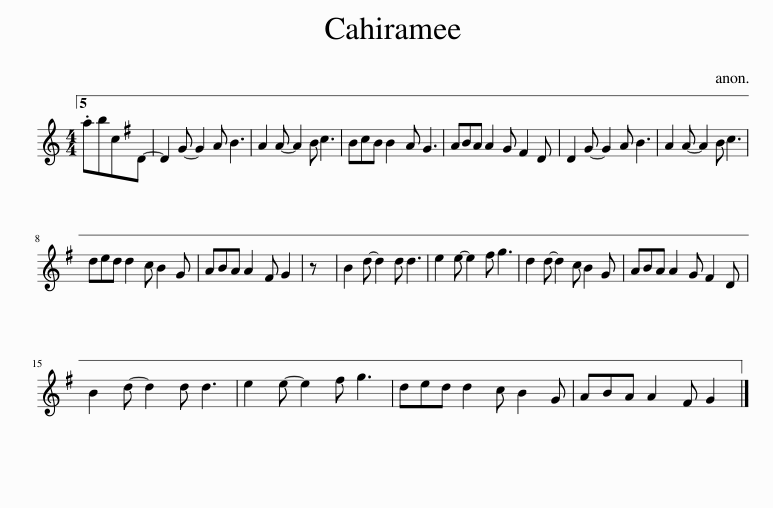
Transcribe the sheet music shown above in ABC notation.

X:1
L:1/8
M:4/4
I:linebreak $
K:C
V:1 treble
V:1
 .abcD- | D2 G- G2 A B3 | A2 A- A2 B c3 | BcB B2 A G3 | ABA A2 G ^F2 D | %5
 D2 G- G2 A B3 | A2 A- A2 B c3 |$ ded d2 c B2 G | ABA A2 ^F G2 | z | %10
 B2 d- d2 d d3 | e2 e- e2 ^f g3 | d2 d- d2 c B2 G | ABA A2 G ^F2 D |$ B2 d- d2 d d3 | %15
 e2 e- e2 ^f g3 | ded d2 c B2 G | ABA A2 ^F G2 |] %18
